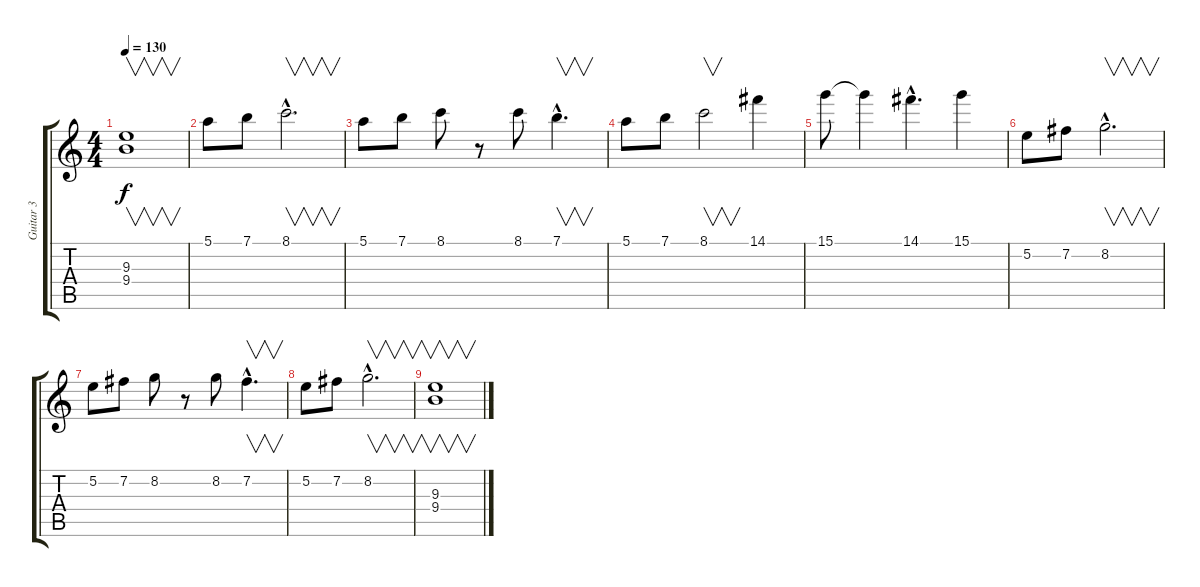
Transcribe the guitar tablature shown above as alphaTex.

\track ("Guitar 3" "Guitar 3") {instrument distortionguitar}
\staff {score tabs}
\tuning (E4 B3 G3 D3 A2 E2) {hide}
\ts (4 4)
\tempo 130
\clef g2
\ks c
(9.3 9.4).1{v dy f} |
5.1.8 7.1.8 8.1{hac}.2{v d} |
5.1.8 7.1.8 8.1.8 r.8 8.1.8 7.1{hac}.4{v d} |
5.1.8 7.1.8 8.1.2{v} 14.1.4 |
15.1.8 15.1{t}.4 14.1{hac}.4{d} 15.1.4 |
5.2.8 7.2.8 8.2{hac}.2{v d} |
5.2.8 7.2.8 8.2.8 r.8 8.2.8 7.2{hac}.4{v d} |
5.2.8 7.2.8 8.2{hac}.2{v d} |
(9.3 9.4).1{v}
